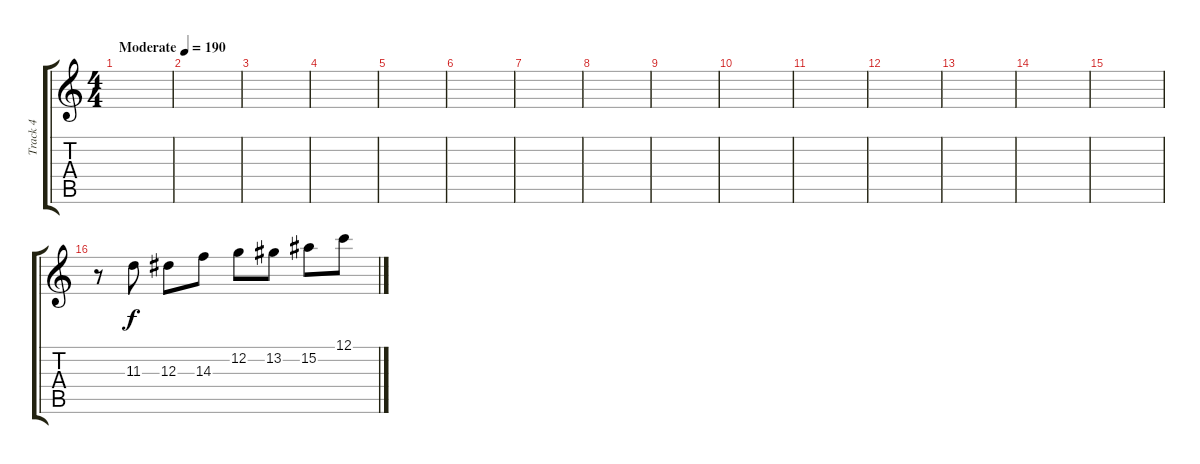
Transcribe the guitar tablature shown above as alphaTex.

\track ("Track 4" "Track 4") {instrument distortionguitar}
\staff {score tabs}
\tuning (C4 G3 Eb3 Bb2 F2 C2) {hide}
\ts (4 4)
\tempo (190 "Moderate")
\clef g2
\ks c
|
|
|
|
|
|
|
|
|
|
|
|
|
|
|
r.8 11.3.8 12.3.8 14.3.8 12.2.8 13.2.8 15.2.8 12.1.8
